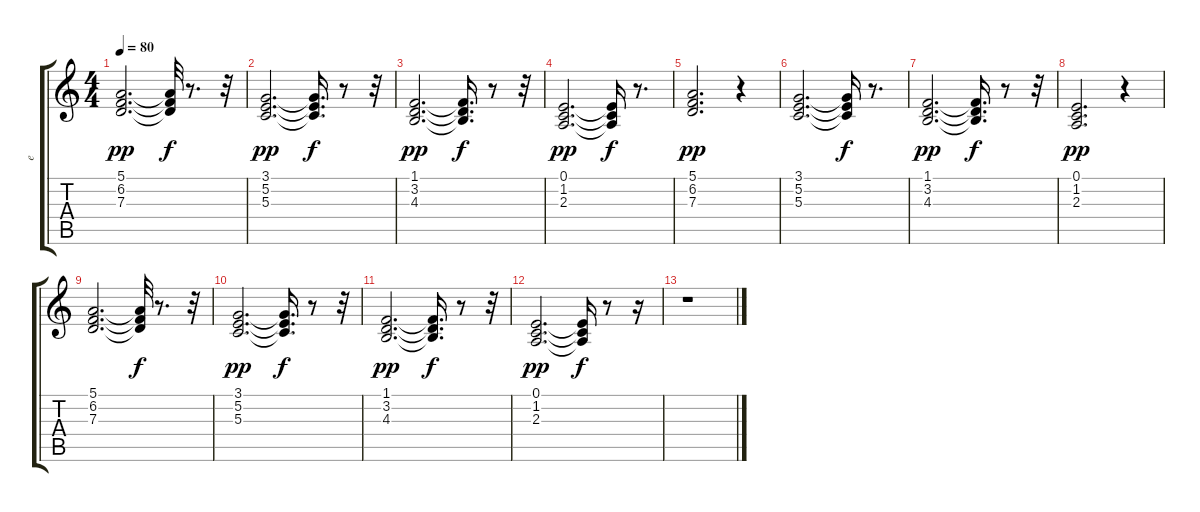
\track ("e       " "e       ") {instrument pad6metallic}
\staff {score tabs}
\tuning (E4 B3 G3 D3 A2 E2) {hide}
\ts (4 4)
\tempo 80
\clef g2
\ks c
(5.1 6.2 7.3).2{d dy pp} (5.1{t} 6.2{t} 7.3{t}).32{dy f} r.8{d} r.32 |
(3.1 5.2 5.3).2{d dy pp} (3.1{t} 5.2{t} 5.3{t}).16{d dy f} r.8 r.32 |
(1.1 3.2 4.3).2{d dy pp} (1.1{t} 3.2{t} 4.3{t}).16{d dy f} r.8 r.32 |
(0.1 1.2 2.3).2{d dy pp} (0.1{t} 1.2{t} 2.3{t}).16{dy f} r.8{d} |
(5.1 6.2 7.3).2{d dy pp volume 12} r.4 |
(3.1 5.2 5.3).2{d volume 11} (3.1{t} 5.2{t} 5.3{t}).16{dy f} r.8{d} |
(1.1 3.2 4.3).2{d dy pp volume 9} (1.1{t} 3.2{t} 4.3{t}).16{d dy f} r.8 r.32 |
(0.1 1.2 2.3).2{d dy pp volume 8} r.4 |
(5.1 6.2 7.3).2{d volume 6} (5.1{t} 6.2{t} 7.3{t}).32{dy f} r.8{d} r.32 |
(3.1 5.2 5.3).2{d dy pp volume 5} (3.1{t} 5.2{t} 5.3{t}).16{d dy f} r.8 r.32 |
(1.1 3.2 4.3).2{d dy pp volume 3} (1.1{t} 3.2{t} 4.3{t}).16{d dy f} r.8 r.32 |
(0.1 1.2 2.3).2{d dy pp volume 2} (0.1{t} 1.2{t} 2.3{t}).16{dy f} r.8 r.16 |
r.1
